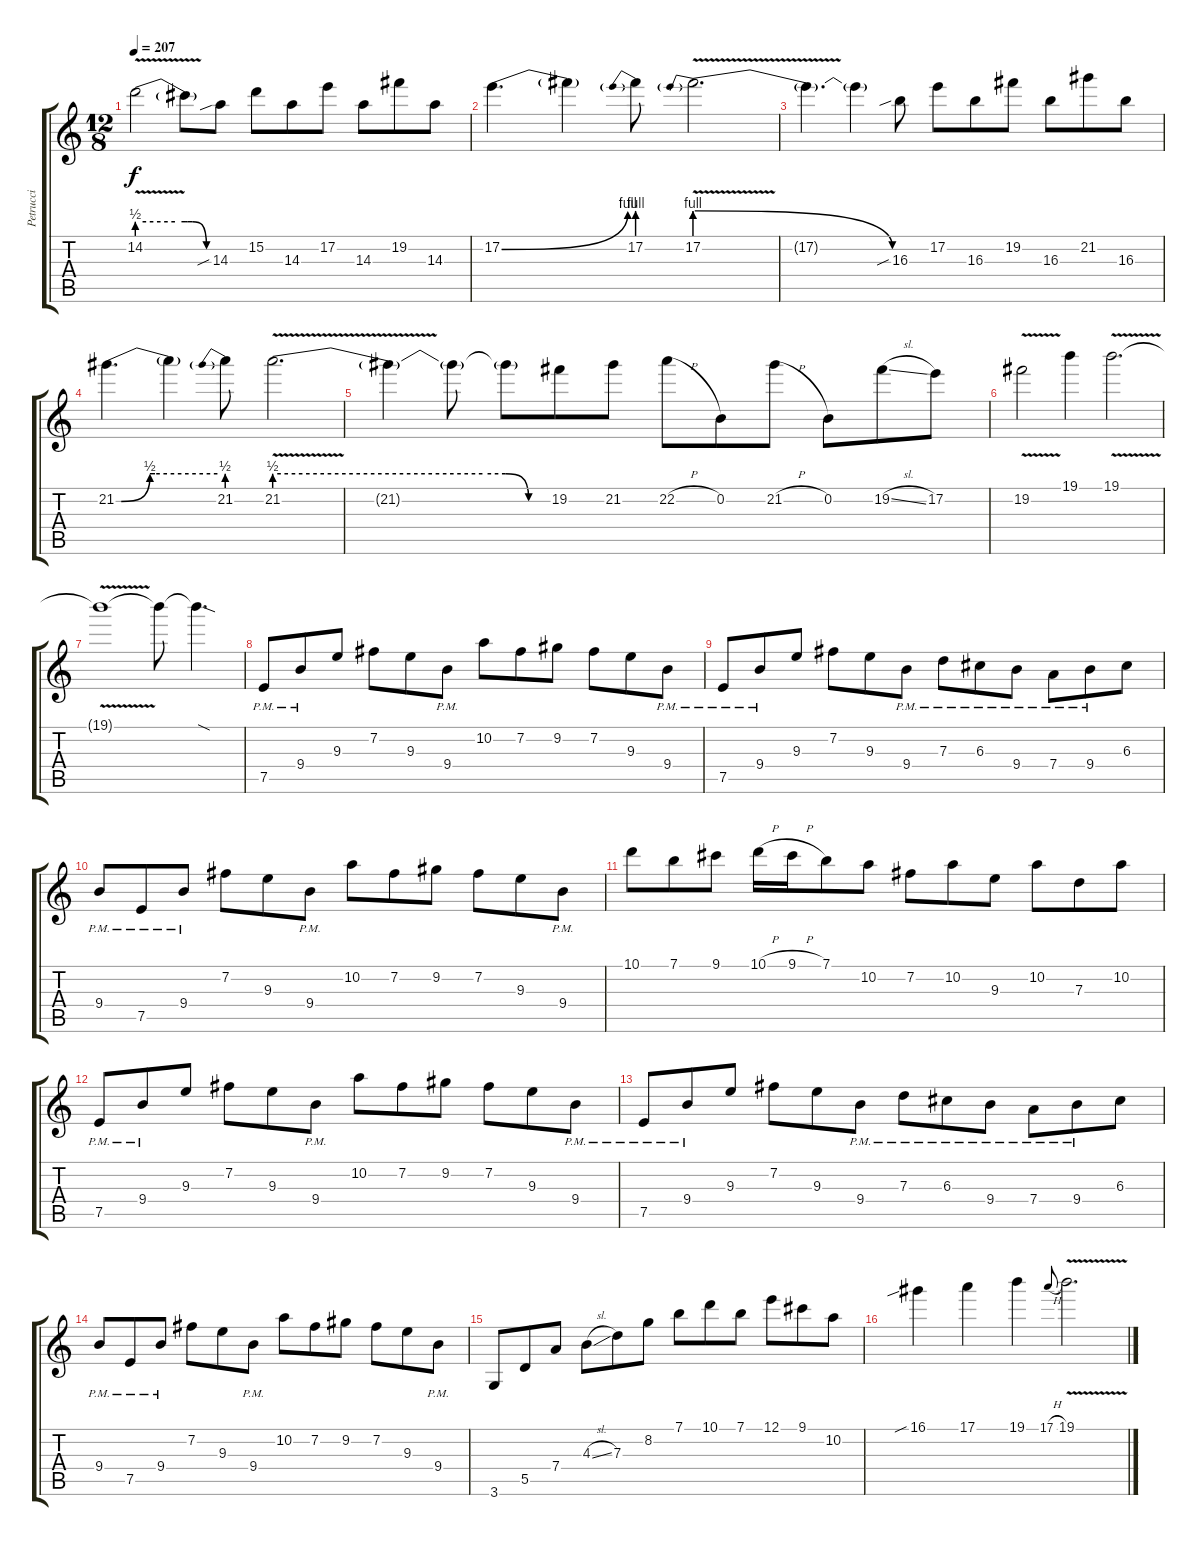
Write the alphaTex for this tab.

\track ("Petrucci" "Petrucci") {instrument overdrivenguitar}
\staff {score tabs}
\tuning (E4 B3 G3 D3 A2 E2) {hide}
\ts (12 8)
\tempo 207
\clef g2
\ks c
14.2{be (custom 0 2 30 2 38 2 40 2 44 2 55 0 60 0) v}.2{dy f} 14.2{t}.8 14.3{sib}.8 15.2.8 14.3.8 17.2.8 14.3.8 19.2.8 14.3.8 |
17.2{be (bend 0 0 60 4)}.4{d} 17.2{t}.4 17.2{be (prebend 0 4 60 4)}.8 17.2{be (prebendrelease 0 4 60 0) v}.2{d} |
17.2{t}.4{d} 17.2{t}.4 16.3{sib}.8 17.2.8 16.3.8 19.2.8 16.3.8 21.2.8 16.3.8 |
21.2{be (custom 0 0 3 0 20 2 23 2 60 2)}.4{d} 21.2{t}.4 21.2{be (prebend 0 2 60 2)}.8 21.2{be (custom 0 2 45 2 50 2 55 0 60 0) v}.2{d} |
21.2{t}.4 21.2{t}.8 21.2{t}.8 19.2.8 21.2.8 22.2{h}.8 0.2.8 21.2{h}.8 0.2.8 19.2{sl}.8 17.2.8 |
19.2{v}.2 19.1.4 19.1{v}.2{d} |
19.1{t}.1 19.1{t}.8 19.1{sod t}.4{d} |
7.5{pm}.8 9.4{pm}.8 9.3.8 7.2.8 9.3.8 9.4{pm}.8 10.2.8 7.2.8 9.2.8 7.2.8 9.3.8 9.4{pm}.8 |
7.5{pm}.8 9.4{pm}.8 9.3.8 7.2.8 9.3.8 9.4{pm}.8 7.3{pm}.8 6.3{pm}.8 9.4{pm}.8 7.4{pm}.8 9.4{pm}.8 6.3.8 |
9.4{pm}.8 7.5{pm}.8 9.4{pm}.8 7.2.8 9.3.8 9.4{pm}.8 10.2.8 7.2.8 9.2.8 7.2.8 9.3.8 9.4{pm}.8 |
10.1.8 7.1.8 9.1.8 10.1{h}.16 9.1{h}.16 7.1.8 10.2.8 7.2.8 10.2.8 9.3.8 10.2.8 7.3.8 10.2.8 |
7.5{pm}.8 9.4{pm}.8 9.3.8 7.2.8 9.3.8 9.4{pm}.8 10.2.8 7.2.8 9.2.8 7.2.8 9.3.8 9.4{pm}.8 |
7.5{pm}.8 9.4{pm}.8 9.3.8 7.2.8 9.3.8 9.4{pm}.8 7.3{pm}.8 6.3{pm}.8 9.4{pm}.8 7.4{pm}.8 9.4{pm}.8 6.3.8 |
9.4{pm}.8 7.5{pm}.8 9.4{pm}.8 7.2.8 9.3.8 9.4{pm}.8 10.2.8 7.2.8 9.2.8 7.2.8 9.3.8 9.4{pm}.8 |
3.6.8 5.5.8 7.4.8 4.3{sl}.8 7.3.8 8.2.8 7.1.8 10.1.8 7.1.8 12.1.8 9.1.8 10.2.8 |
16.1{sib}.4 17.1.4 19.1.4 17.1{h}.8{gr onbeat} 19.1{v}.2{d}
